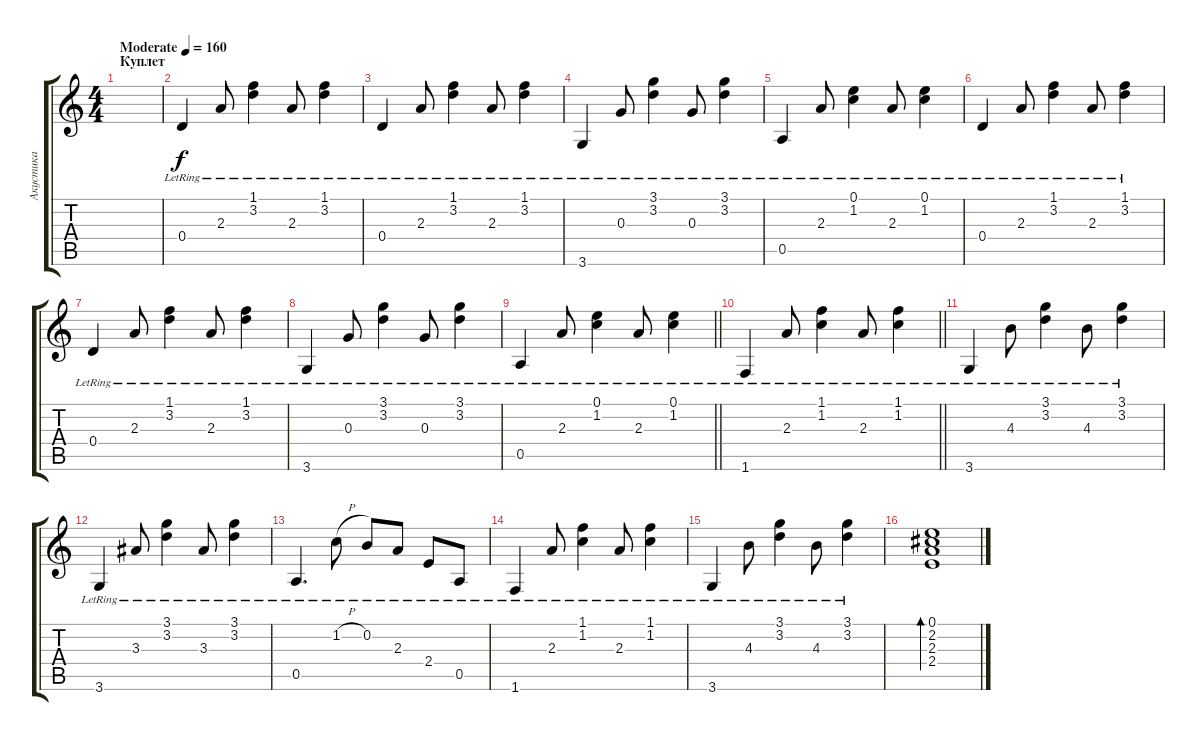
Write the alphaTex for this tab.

\track ("Акустика" "Акустика") {instrument electricguitarclean}
\staff {score tabs}
\tuning (E4 B3 G3 D3 A2 E2) {hide}
\ts (4 4)
\section ("" "Куплет")
\tempo (160 "Moderate")
\clef g2
\ks c
|
0.4{lr}.4 2.3{lr}.8 (1.1{lr} 3.2{lr}).4 2.3{lr}.8 (1.1{lr} 3.2{lr}).4 |
0.4{lr}.4 2.3{lr}.8 (1.1{lr} 3.2{lr}).4 2.3{lr}.8 (1.1{lr} 3.2{lr}).4 |
3.6{lr}.4 0.3{lr}.8 (3.1{lr} 3.2{lr}).4 0.3{lr}.8 (3.1{lr} 3.2{lr}).4 |
0.5{lr}.4 2.3{lr}.8 (0.1{lr} 1.2{lr}).4 2.3{lr}.8 (0.1{lr} 1.2{lr}).4 |
0.4{lr}.4 2.3{lr}.8 (1.1{lr} 3.2{lr}).4 2.3{lr}.8 (1.1{lr} 3.2{lr}).4 |
0.4{lr}.4 2.3{lr}.8 (1.1{lr} 3.2{lr}).4 2.3{lr}.8 (1.1{lr} 3.2{lr}).4 |
3.6{lr}.4 0.3{lr}.8 (3.1{lr} 3.2{lr}).4 0.3{lr}.8 (3.1{lr} 3.2{lr}).4 |
\barLineRight lightlight
0.5{lr}.4 2.3{lr}.8 (0.1{lr} 1.2{lr}).4 2.3{lr}.8 (0.1{lr} 1.2{lr}).4 |
\section ("" " ")
\barLineRight lightlight
1.6{lr}.4 2.3{lr}.8 (1.1{lr} 1.2{lr}).4 2.3{lr}.8 (1.1{lr} 1.2{lr}).4 |
3.6{lr}.4 4.3{lr}.8 (3.1{lr} 3.2{lr}).4 4.3{lr}.8 (3.1{lr} 3.2{lr}).4 |
3.6{lr}.4 3.3{lr}.8 (3.1{lr} 3.2{lr}).4 3.3{lr}.8 (3.1{lr} 3.2{lr}).4 |
0.5{lr}.4{d} 1.2{h lr}.8 0.2{lr}.8 2.3{lr}.8 2.4{lr}.8 0.5{lr}.8 |
1.6{lr}.4 2.3{lr}.8 (1.1{lr} 1.2{lr}).4 2.3{lr}.8 (1.1{lr} 1.2{lr}).4 |
3.6{lr}.4 4.3{lr}.8 (3.1{lr} 3.2{lr}).4 4.3{lr}.8 (3.1{lr} 3.2{lr}).4 |
(0.1 2.2 2.3 2.4).1{bd 240}
